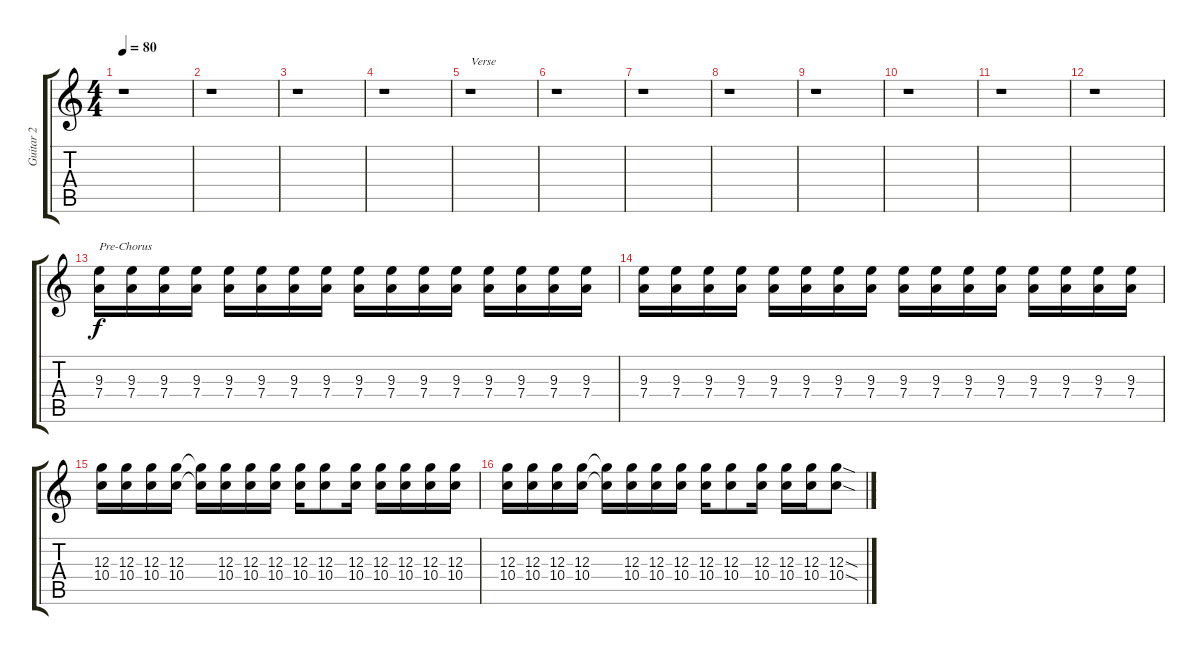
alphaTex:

\track ("Guitar 2" "Guitar 2") {instrument distortionguitar}
\staff {score tabs}
\tuning (E4 B3 G3 D3 A2 E2) {hide}
\ts (4 4)
\tempo 80
\clef g2
\ks c
r.1{dy f} |
r.1 |
r.1 |
r.1 |
r.1{txt "Verse"} |
r.1 |
r.1 |
r.1 |
r.1 |
r.1 |
r.1 |
r.1 |
(9.3 7.4).16{txt "Pre-Chorus"} (9.3 7.4).16 (9.3 7.4).16 (9.3 7.4).16 (9.3 7.4).16 (9.3 7.4).16 (9.3 7.4).16 (9.3 7.4).16 (9.3 7.4).16 (9.3 7.4).16 (9.3 7.4).16 (9.3 7.4).16 (9.3 7.4).16 (9.3 7.4).16 (9.3 7.4).16 (9.3 7.4).16 |
(9.3 7.4).16 (9.3 7.4).16 (9.3 7.4).16 (9.3 7.4).16 (9.3 7.4).16 (9.3 7.4).16 (9.3 7.4).16 (9.3 7.4).16 (9.3 7.4).16 (9.3 7.4).16 (9.3 7.4).16 (9.3 7.4).16 (9.3 7.4).16 (9.3 7.4).16 (9.3 7.4).16 (9.3 7.4).16 |
(12.3 10.4).16 (12.3 10.4).16 (12.3 10.4).16 (12.3 10.4).16 (12.3{t} 10.4{t}).16 (12.3 10.4).16 (12.3 10.4).16 (12.3 10.4).16 (12.3 10.4).16 (12.3 10.4).8 (12.3 10.4).16 (12.3 10.4).16 (12.3 10.4).16 (12.3 10.4).16 (12.3 10.4).16 |
(12.3 10.4).16 (12.3 10.4).16 (12.3 10.4).16 (12.3 10.4).16 (12.3{t} 10.4{t}).16 (12.3 10.4).16 (12.3 10.4).16 (12.3 10.4).16 (12.3 10.4).16 (12.3 10.4).8 (12.3 10.4).16 (12.3 10.4).16 (12.3 10.4).16 (12.3{sod} 10.4{sod}).8
